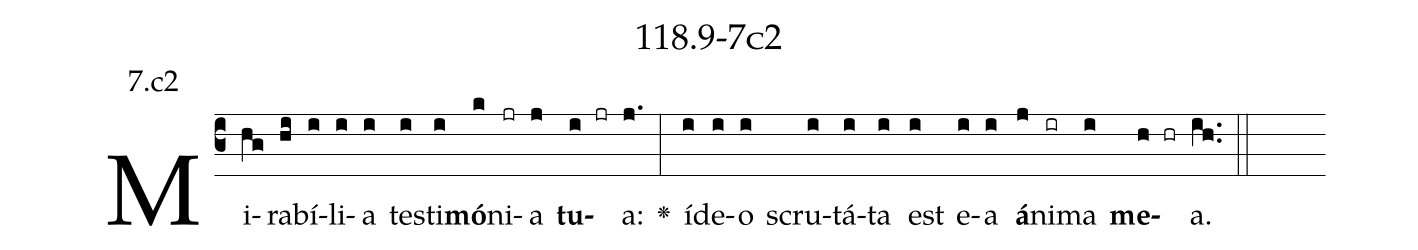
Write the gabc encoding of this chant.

name: 118.9-7c2;
annotation: 7.c2;
%%
(c3)Mi(hg)ra(hi)bí(i)li(i)a(i) tes(i)ti(i)<b>mó</b>(k)ni(jr)a(j) <b>tu</b>(i jr)a:(j.) <v>\greheightstar</v>(:) íd(i)e(i)o(i) scru(i)tá(i)ta(i) est(i) e(i)a(i) <b>á</b>(j)ni(ir)ma(i) <b>me</b>(h hr)a.(ih..) (::)


%E(i) u(i) o(j) u(i) a(h) e.(ih..) (::)
